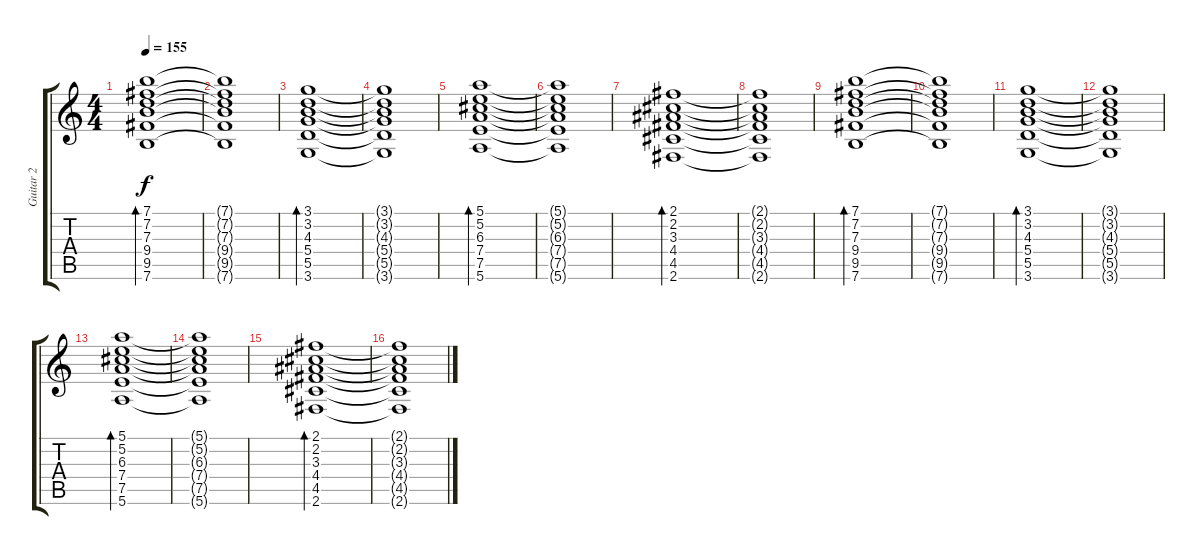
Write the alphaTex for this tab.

\track ("Guitar 2" "Guitar 2") {instrument electricguitarclean}
\staff {score tabs}
\tuning (E4 B3 G3 D3 A2 E2) {hide}
\ts (4 4)
\tempo 155
\clef g2
\ks c
(7.1 7.2 7.3 9.4 9.5 7.6).1{bd 120 dy f} |
(7.1{t} 7.2{t} 7.3{t} 9.4{t} 9.5{t} 7.6{t}).1 |
(3.1 3.2 4.3 5.4 5.5 3.6).1{bd 120} |
(3.1{t} 3.2{t} 4.3{t} 5.4{t} 5.5{t} 3.6{t}).1 |
(5.1 5.2 6.3 7.4 7.5 5.6).1{bd 120} |
(5.1{t} 5.2{t} 6.3{t} 7.4{t} 7.5{t} 5.6{t}).1 |
(2.1 2.2 3.3 4.4 4.5 2.6).1{bd 120} |
(2.1{t} 2.2{t} 3.3{t} 4.4{t} 4.5{t} 2.6{t}).1 |
(7.1 7.2 7.3 9.4 9.5 7.6).1{bd 120} |
(7.1{t} 7.2{t} 7.3{t} 9.4{t} 9.5{t} 7.6{t}).1 |
(3.1 3.2 4.3 5.4 5.5 3.6).1{bd 120} |
(3.1{t} 3.2{t} 4.3{t} 5.4{t} 5.5{t} 3.6{t}).1 |
(5.1 5.2 6.3 7.4 7.5 5.6).1{bd 120} |
(5.1{t} 5.2{t} 6.3{t} 7.4{t} 7.5{t} 5.6{t}).1 |
(2.1 2.2 3.3 4.4 4.5 2.6).1{bd 120} |
(2.1{t} 2.2{t} 3.3{t} 4.4{t} 4.5{t} 2.6{t}).1
